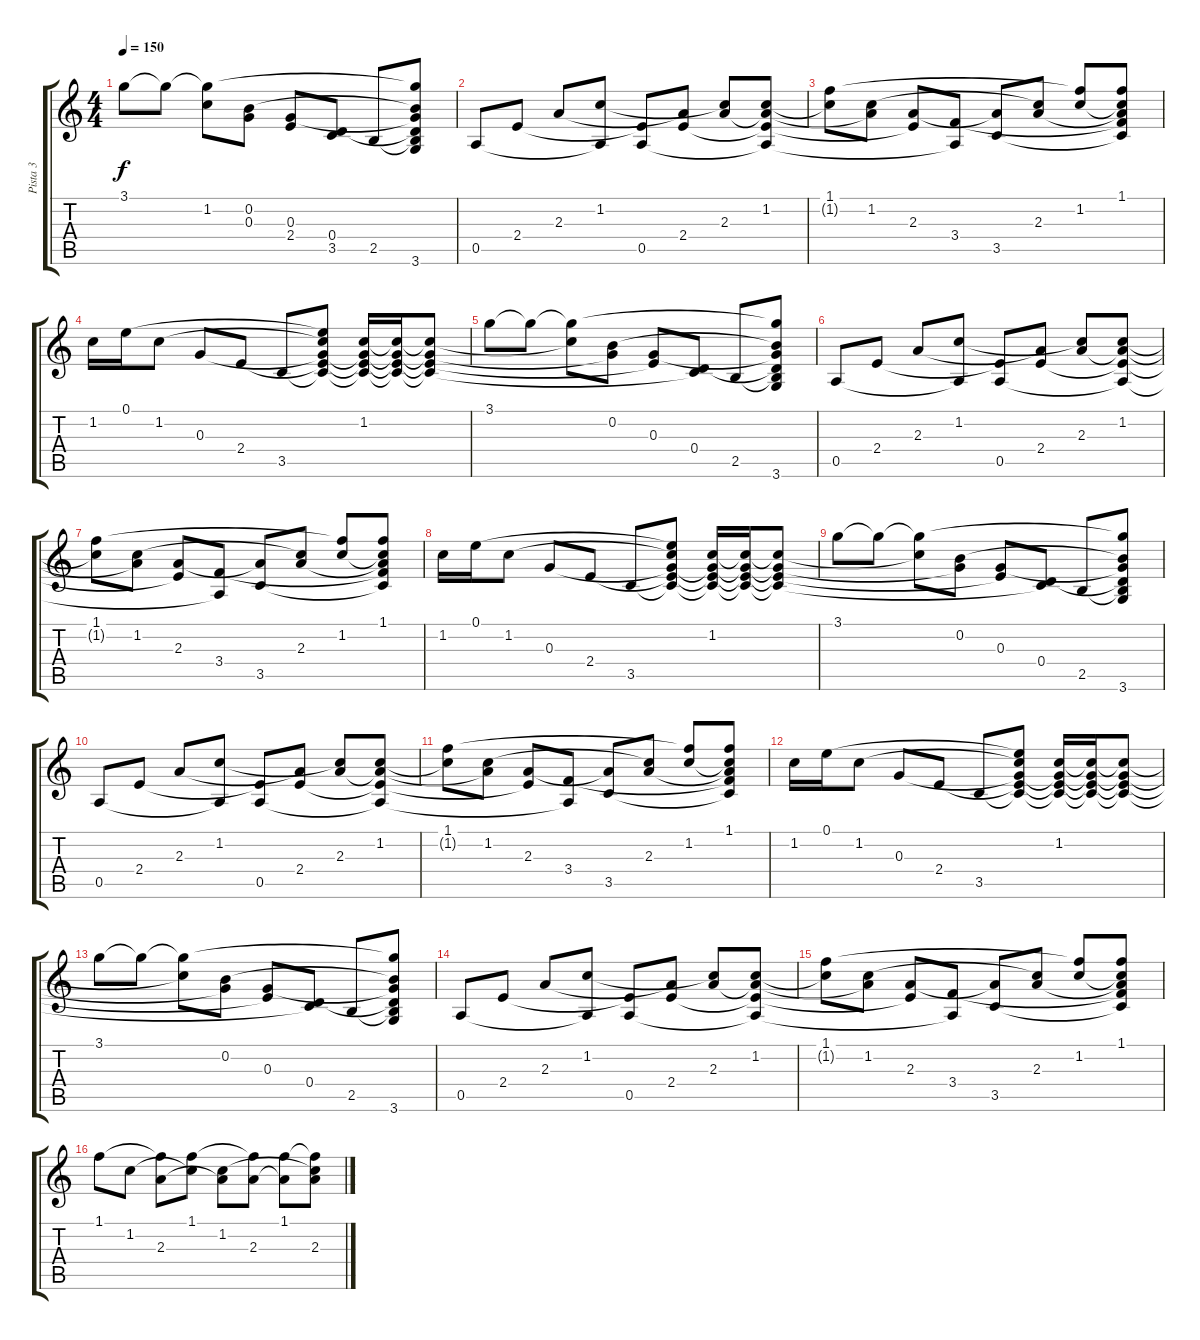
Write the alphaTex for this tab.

\track ("Pista 3" "Pista 3") {instrument electricguitarjazz}
\staff {score tabs}
\tuning (E4 B3 G3 D3 A2 E2) {hide}
\ts (4 4)
\tempo 150
\clef g2
\ks c
3.1.8{dy f} 3.1{t}.8 (3.1{t} 1.2{t}).8 (0.2 0.3{t}).8 (0.3 2.4{t}).8 (0.4 3.5{t}).8 2.5.8 (3.1{t} 0.2{t} 0.3{t} 0.4{t} 2.5{t} 3.6).8 |
0.5.8 2.4.8 2.3.8 (1.2 0.5{t}).8 (2.4{t} 0.5).8 (2.3{t} 2.4).8 (1.2{t} 2.3).8 (1.2 2.3{t} 2.4{t} 0.5{t}).8 |
(1.1 1.2{t}).8 (1.2 2.3{t}).8 (2.3 2.4{t}).8 (3.4 0.5{t}).8 (2.3{t} 3.5).8 (1.2{t} 2.3).8 (1.1{t} 1.2).8 (1.1 1.2{t} 2.3{t} 3.4{t} 3.5{t}).8 |
1.2.16 0.1.16 1.2.8 0.3.8 2.4.8 3.5.8 (0.1{t} 1.2{t} 0.3{t} 2.4{t} 3.5{t}).8 (1.2 0.3{t} 2.4{t} 3.5{t}).16 (1.2{t} 0.3{t} 2.4{t} 3.5{t}).16 (1.2{t} 0.3{t} 2.4{t} 3.5{t}).8 |
3.1.8 3.1{t}.8 (3.1{t} 1.2{t}).8 (0.2 0.3{t}).8 (0.3 2.4{t}).8 (0.4 3.5{t}).8 2.5.8 (3.1{t} 0.2{t} 0.3{t} 0.4{t} 2.5{t} 3.6).8 |
0.5.8 2.4.8 2.3.8 (1.2 0.5{t}).8 (2.4{t} 0.5).8 (2.3{t} 2.4).8 (1.2{t} 2.3).8 (1.2 2.3{t} 2.4{t} 0.5{t}).8 |
(1.1 1.2{t}).8 (1.2 2.3{t}).8 (2.3 2.4{t}).8 (3.4 0.5{t}).8 (2.3{t} 3.5).8 (1.2{t} 2.3).8 (1.1{t} 1.2).8 (1.1 1.2{t} 2.3{t} 3.4{t} 3.5{t}).8 |
1.2.16 0.1.16 1.2.8 0.3.8 2.4.8 3.5.8 (0.1{t} 1.2{t} 0.3{t} 2.4{t} 3.5{t}).8 (1.2 0.3{t} 2.4{t} 3.5{t}).16 (1.2{t} 0.3{t} 2.4{t} 3.5{t}).16 (1.2{t} 0.3{t} 2.4{t} 3.5{t}).8 |
3.1.8 3.1{t}.8 (3.1{t} 1.2{t}).8 (0.2 0.3{t}).8 (0.3 2.4{t}).8 (0.4 3.5{t}).8 2.5.8 (3.1{t} 0.2{t} 0.3{t} 0.4{t} 2.5{t} 3.6).8 |
0.5.8 2.4.8 2.3.8 (1.2 0.5{t}).8 (2.4{t} 0.5).8 (2.3{t} 2.4).8 (1.2{t} 2.3).8 (1.2 2.3{t} 2.4{t} 0.5{t}).8 |
(1.1 1.2{t}).8 (1.2 2.3{t}).8 (2.3 2.4{t}).8 (3.4 0.5{t}).8 (2.3{t} 3.5).8 (1.2{t} 2.3).8 (1.1{t} 1.2).8 (1.1 1.2{t} 2.3{t} 3.4{t} 3.5{t}).8 |
1.2.16 0.1.16 1.2.8 0.3.8 2.4.8 3.5.8 (0.1{t} 1.2{t} 0.3{t} 2.4{t} 3.5{t}).8 (1.2 0.3{t} 2.4{t} 3.5{t}).16 (1.2{t} 0.3{t} 2.4{t} 3.5{t}).16 (1.2{t} 0.3{t} 2.4{t} 3.5{t}).8 |
3.1.8 3.1{t}.8 (3.1{t} 1.2{t}).8 (0.2 0.3{t}).8 (0.3 2.4{t}).8 (0.4 3.5{t}).8 2.5.8 (3.1{t} 0.2{t} 0.3{t} 0.4{t} 2.5{t} 3.6).8 |
0.5.8 2.4.8 2.3.8 (1.2 0.5{t}).8 (2.4{t} 0.5).8 (2.3{t} 2.4).8 (1.2{t} 2.3).8 (1.2 2.3{t} 2.4{t} 0.5{t}).8 |
(1.1 1.2{t}).8 (1.2 2.3{t}).8 (2.3 2.4{t}).8 (3.4 0.5{t}).8 (2.3{t} 3.5).8 (1.2{t} 2.3).8 (1.1{t} 1.2).8 (1.1 1.2{t} 2.3{t} 3.4{t} 3.5{t}).8 |
1.1.8 1.2.8 (1.1{t} 2.3).8 (1.1 1.2{t}).8 (1.2 2.3{t}).8 (1.1{t} 2.3).8 (1.1 2.3{t}).8 (1.1{t} 1.2{t} 2.3).8
